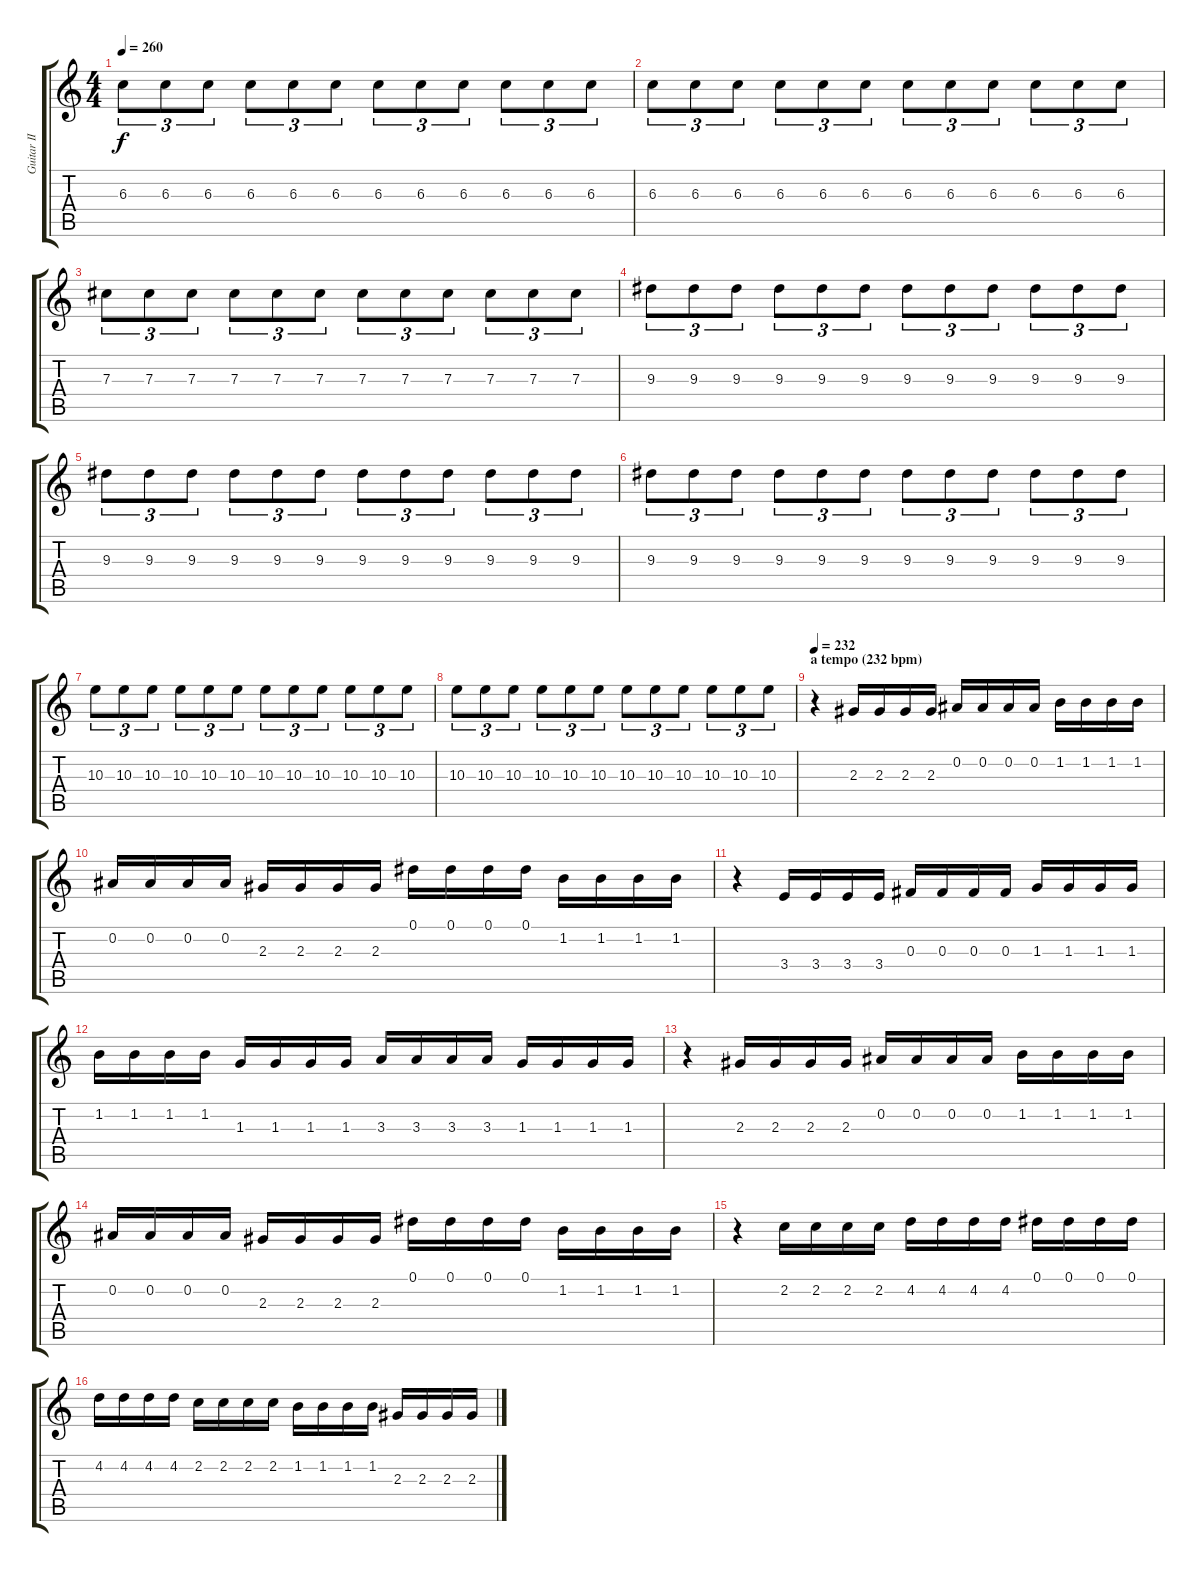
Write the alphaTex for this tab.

\track ("Guitar II" "Guitar II") {instrument distortionguitar}
\staff {score tabs}
\tuning (Eb4 Bb3 Gb3 Db3 Ab2 Eb2) {hide}
\ts (4 4)
\tempo 260
\clef g2
\ks c
6.3.8{tu (3 2) dy f} 6.3.8{tu (3 2)} 6.3.8{tu (3 2)} 6.3.8{tu (3 2)} 6.3.8{tu (3 2)} 6.3.8{tu (3 2)} 6.3.8{tu (3 2)} 6.3.8{tu (3 2)} 6.3.8{tu (3 2)} 6.3.8{tu (3 2)} 6.3.8{tu (3 2)} 6.3.8{tu (3 2)} |
6.3.8{tu (3 2)} 6.3.8{tu (3 2)} 6.3.8{tu (3 2)} 6.3.8{tu (3 2)} 6.3.8{tu (3 2)} 6.3.8{tu (3 2)} 6.3.8{tu (3 2)} 6.3.8{tu (3 2)} 6.3.8{tu (3 2)} 6.3.8{tu (3 2)} 6.3.8{tu (3 2)} 6.3.8{tu (3 2)} |
7.3.8{tu (3 2)} 7.3.8{tu (3 2)} 7.3.8{tu (3 2)} 7.3.8{tu (3 2)} 7.3.8{tu (3 2)} 7.3.8{tu (3 2)} 7.3.8{tu (3 2)} 7.3.8{tu (3 2)} 7.3.8{tu (3 2)} 7.3.8{tu (3 2)} 7.3.8{tu (3 2)} 7.3.8{tu (3 2)} |
9.3.8{tu (3 2)} 9.3.8{tu (3 2)} 9.3.8{tu (3 2)} 9.3.8{tu (3 2)} 9.3.8{tu (3 2)} 9.3.8{tu (3 2)} 9.3.8{tu (3 2)} 9.3.8{tu (3 2)} 9.3.8{tu (3 2)} 9.3.8{tu (3 2)} 9.3.8{tu (3 2)} 9.3.8{tu (3 2)} |
9.3.8{tu (3 2)} 9.3.8{tu (3 2)} 9.3.8{tu (3 2)} 9.3.8{tu (3 2)} 9.3.8{tu (3 2)} 9.3.8{tu (3 2)} 9.3.8{tu (3 2)} 9.3.8{tu (3 2)} 9.3.8{tu (3 2)} 9.3.8{tu (3 2)} 9.3.8{tu (3 2)} 9.3.8{tu (3 2)} |
9.3.8{tu (3 2)} 9.3.8{tu (3 2)} 9.3.8{tu (3 2)} 9.3.8{tu (3 2)} 9.3.8{tu (3 2)} 9.3.8{tu (3 2)} 9.3.8{tu (3 2)} 9.3.8{tu (3 2)} 9.3.8{tu (3 2)} 9.3.8{tu (3 2)} 9.3.8{tu (3 2)} 9.3.8{tu (3 2)} |
10.3.8{tu (3 2)} 10.3.8{tu (3 2)} 10.3.8{tu (3 2)} 10.3.8{tu (3 2)} 10.3.8{tu (3 2)} 10.3.8{tu (3 2)} 10.3.8{tu (3 2)} 10.3.8{tu (3 2)} 10.3.8{tu (3 2)} 10.3.8{tu (3 2)} 10.3.8{tu (3 2)} 10.3.8{tu (3 2)} |
10.3.8{tu (3 2)} 10.3.8{tu (3 2)} 10.3.8{tu (3 2)} 10.3.8{tu (3 2)} 10.3.8{tu (3 2)} 10.3.8{tu (3 2)} 10.3.8{tu (3 2)} 10.3.8{tu (3 2)} 10.3.8{tu (3 2)} 10.3.8{tu (3 2)} 10.3.8{tu (3 2)} 10.3.8{tu (3 2)} |
\section ("" "a tempo (232 bpm)")
\tempo 232
r.4 2.3.16 2.3.16 2.3.16 2.3.16 0.2.16 0.2.16 0.2.16 0.2.16 1.2.16 1.2.16 1.2.16 1.2.16 |
0.2.16 0.2.16 0.2.16 0.2.16 2.3.16 2.3.16 2.3.16 2.3.16 0.1.16 0.1.16 0.1.16 0.1.16 1.2.16 1.2.16 1.2.16 1.2.16 |
r.4 3.4.16 3.4.16 3.4.16 3.4.16 0.3.16 0.3.16 0.3.16 0.3.16 1.3.16 1.3.16 1.3.16 1.3.16 |
1.2.16 1.2.16 1.2.16 1.2.16 1.3.16 1.3.16 1.3.16 1.3.16 3.3.16 3.3.16 3.3.16 3.3.16 1.3.16 1.3.16 1.3.16 1.3.16 |
r.4 2.3.16 2.3.16 2.3.16 2.3.16 0.2.16 0.2.16 0.2.16 0.2.16 1.2.16 1.2.16 1.2.16 1.2.16 |
0.2.16 0.2.16 0.2.16 0.2.16 2.3.16 2.3.16 2.3.16 2.3.16 0.1.16 0.1.16 0.1.16 0.1.16 1.2.16 1.2.16 1.2.16 1.2.16 |
r.4 2.2.16 2.2.16 2.2.16 2.2.16 4.2.16 4.2.16 4.2.16 4.2.16 0.1.16 0.1.16 0.1.16 0.1.16 |
4.2.16 4.2.16 4.2.16 4.2.16 2.2.16 2.2.16 2.2.16 2.2.16 1.2.16 1.2.16 1.2.16 1.2.16 2.3.16 2.3.16 2.3.16 2.3.16
